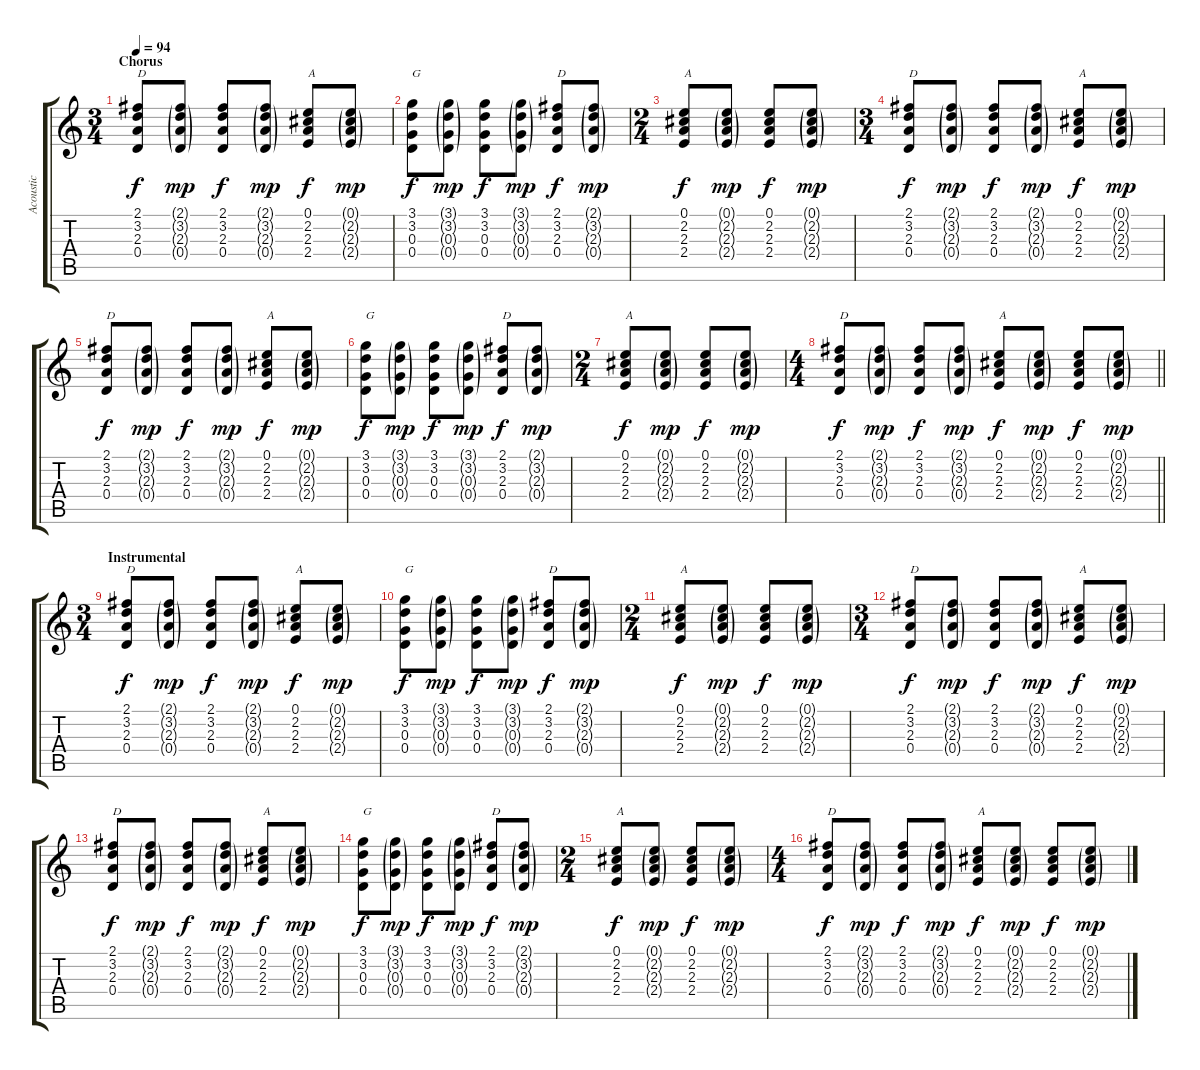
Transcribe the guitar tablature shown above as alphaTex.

\track ("Acoustic" "Acoustic") {instrument acousticguitarsteel}
\staff {score tabs}
\tuning (E4 B3 G3 D3 A2 E2) {hide}
\ts (3 4)
\section ("" "Chorus")
\tempo 94
\clef g2
\ks c
(2.1 3.2 2.3 0.4).8{txt "D" dy f} (2.1{g} 3.2{g} 2.3{g} 0.4{g}).8{dy mp} (2.1 3.2 2.3 0.4).8{dy f} (2.1{g} 3.2{g} 2.3{g} 0.4{g}).8{dy mp} (0.1 2.2 2.3 2.4).8{txt "A" dy f} (0.1{g} 2.2{g} 2.3{g} 2.4{g}).8{dy mp} |
(3.1 3.2 0.3 0.4).8{txt "G" dy f} (3.1{g} 3.2{g} 0.3{g} 0.4{g}).8{dy mp} (3.1 3.2 0.3 0.4).8{dy f} (3.1{g} 3.2{g} 0.3{g} 0.4{g}).8{dy mp} (2.1 3.2 2.3 0.4).8{txt "D" dy f} (2.1{g} 3.2{g} 2.3{g} 0.4{g}).8{dy mp} |
\ts (2 4)
(0.1 2.2 2.3 2.4).8{txt "A" dy f} (0.1{g} 2.2{g} 2.3{g} 2.4{g}).8{dy mp} (0.1 2.2 2.3 2.4).8{dy f} (0.1{g} 2.2{g} 2.3{g} 2.4{g}).8{dy mp} |
\ts (3 4)
(2.1 3.2 2.3 0.4).8{txt "D" dy f} (2.1{g} 3.2{g} 2.3{g} 0.4{g}).8{dy mp} (2.1 3.2 2.3 0.4).8{dy f} (2.1{g} 3.2{g} 2.3{g} 0.4{g}).8{dy mp} (0.1 2.2 2.3 2.4).8{txt "A" dy f} (0.1{g} 2.2{g} 2.3{g} 2.4{g}).8{dy mp} |
(2.1 3.2 2.3 0.4).8{txt "D" dy f} (2.1{g} 3.2{g} 2.3{g} 0.4{g}).8{dy mp} (2.1 3.2 2.3 0.4).8{dy f} (2.1{g} 3.2{g} 2.3{g} 0.4{g}).8{dy mp} (0.1 2.2 2.3 2.4).8{txt "A" dy f} (0.1{g} 2.2{g} 2.3{g} 2.4{g}).8{dy mp} |
(3.1 3.2 0.3 0.4).8{txt "G" dy f} (3.1{g} 3.2{g} 0.3{g} 0.4{g}).8{dy mp} (3.1 3.2 0.3 0.4).8{dy f} (3.1{g} 3.2{g} 0.3{g} 0.4{g}).8{dy mp} (2.1 3.2 2.3 0.4).8{txt "D" dy f} (2.1{g} 3.2{g} 2.3{g} 0.4{g}).8{dy mp} |
\ts (2 4)
(0.1 2.2 2.3 2.4).8{txt "A" dy f} (0.1{g} 2.2{g} 2.3{g} 2.4{g}).8{dy mp} (0.1 2.2 2.3 2.4).8{dy f} (0.1{g} 2.2{g} 2.3{g} 2.4{g}).8{dy mp} |
\ts (4 4)
\barLineRight lightlight
(2.1 3.2 2.3 0.4).8{txt "D" dy f} (2.1{g} 3.2{g} 2.3{g} 0.4{g}).8{dy mp} (2.1 3.2 2.3 0.4).8{dy f} (2.1{g} 3.2{g} 2.3{g} 0.4{g}).8{dy mp} (0.1 2.2 2.3 2.4).8{txt "A" dy f} (0.1{g} 2.2{g} 2.3{g} 2.4{g}).8{dy mp} (0.1 2.2 2.3 2.4).8{dy f} (0.1{g} 2.2{g} 2.3{g} 2.4{g}).8{dy mp} |
\ts (3 4)
\section ("" "Instrumental")
(2.1 3.2 2.3 0.4).8{txt "D" dy f} (2.1{g} 3.2{g} 2.3{g} 0.4{g}).8{dy mp} (2.1 3.2 2.3 0.4).8{dy f} (2.1{g} 3.2{g} 2.3{g} 0.4{g}).8{dy mp} (0.1 2.2 2.3 2.4).8{txt "A" dy f} (0.1{g} 2.2{g} 2.3{g} 2.4{g}).8{dy mp} |
(3.1 3.2 0.3 0.4).8{txt "G" dy f} (3.1{g} 3.2{g} 0.3{g} 0.4{g}).8{dy mp} (3.1 3.2 0.3 0.4).8{dy f} (3.1{g} 3.2{g} 0.3{g} 0.4{g}).8{dy mp} (2.1 3.2 2.3 0.4).8{txt "D" dy f} (2.1{g} 3.2{g} 2.3{g} 0.4{g}).8{dy mp} |
\ts (2 4)
(0.1 2.2 2.3 2.4).8{txt "A" dy f} (0.1{g} 2.2{g} 2.3{g} 2.4{g}).8{dy mp} (0.1 2.2 2.3 2.4).8{dy f} (0.1{g} 2.2{g} 2.3{g} 2.4{g}).8{dy mp} |
\ts (3 4)
(2.1 3.2 2.3 0.4).8{txt "D" dy f} (2.1{g} 3.2{g} 2.3{g} 0.4{g}).8{dy mp} (2.1 3.2 2.3 0.4).8{dy f} (2.1{g} 3.2{g} 2.3{g} 0.4{g}).8{dy mp} (0.1 2.2 2.3 2.4).8{txt "A" dy f} (0.1{g} 2.2{g} 2.3{g} 2.4{g}).8{dy mp} |
(2.1 3.2 2.3 0.4).8{txt "D" dy f} (2.1{g} 3.2{g} 2.3{g} 0.4{g}).8{dy mp} (2.1 3.2 2.3 0.4).8{dy f} (2.1{g} 3.2{g} 2.3{g} 0.4{g}).8{dy mp} (0.1 2.2 2.3 2.4).8{txt "A" dy f} (0.1{g} 2.2{g} 2.3{g} 2.4{g}).8{dy mp} |
(3.1 3.2 0.3 0.4).8{txt "G" dy f} (3.1{g} 3.2{g} 0.3{g} 0.4{g}).8{dy mp} (3.1 3.2 0.3 0.4).8{dy f} (3.1{g} 3.2{g} 0.3{g} 0.4{g}).8{dy mp} (2.1 3.2 2.3 0.4).8{txt "D" dy f} (2.1{g} 3.2{g} 2.3{g} 0.4{g}).8{dy mp} |
\ts (2 4)
(0.1 2.2 2.3 2.4).8{txt "A" dy f} (0.1{g} 2.2{g} 2.3{g} 2.4{g}).8{dy mp} (0.1 2.2 2.3 2.4).8{dy f} (0.1{g} 2.2{g} 2.3{g} 2.4{g}).8{dy mp} |
\ts (4 4)
(2.1 3.2 2.3 0.4).8{txt "D" dy f} (2.1{g} 3.2{g} 2.3{g} 0.4{g}).8{dy mp} (2.1 3.2 2.3 0.4).8{dy f} (2.1{g} 3.2{g} 2.3{g} 0.4{g}).8{dy mp} (0.1 2.2 2.3 2.4).8{txt "A" dy f} (0.1{g} 2.2{g} 2.3{g} 2.4{g}).8{dy mp} (0.1 2.2 2.3 2.4).8{dy f} (0.1{g} 2.2{g} 2.3{g} 2.4{g}).8{dy mp}
